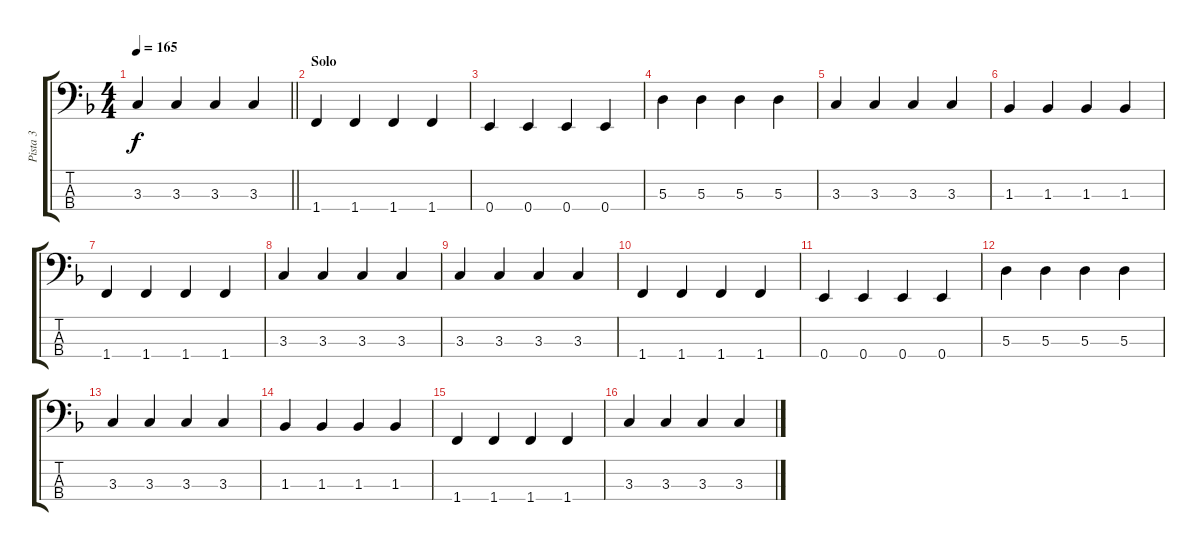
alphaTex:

\track ("Pista 3" "Pista 3") {instrument electricbassfinger}
\staff {score tabs}
\tuning (G2 D2 A1 E1) {hide}
\ts (4 4)
\tempo 165
\clef f4
\barLineRight lightlight
\ks f
3.3.4{dy f} 3.3.4 3.3.4 3.3.4 |
\section ("" "Solo")
1.4.4 1.4.4 1.4.4 1.4.4 |
0.4.4 0.4.4 0.4.4 0.4.4 |
5.3.4 5.3.4 5.3.4 5.3.4 |
3.3.4 3.3.4 3.3.4 3.3.4 |
1.3.4 1.3.4 1.3.4 1.3.4 |
1.4.4 1.4.4 1.4.4 1.4.4 |
3.3.4 3.3.4 3.3.4 3.3.4 |
3.3.4 3.3.4 3.3.4 3.3.4 |
1.4.4 1.4.4 1.4.4 1.4.4 |
0.4.4 0.4.4 0.4.4 0.4.4 |
5.3.4 5.3.4 5.3.4 5.3.4 |
3.3.4 3.3.4 3.3.4 3.3.4 |
1.3.4 1.3.4 1.3.4 1.3.4 |
1.4.4 1.4.4 1.4.4 1.4.4 |
3.3.4 3.3.4 3.3.4 3.3.4
